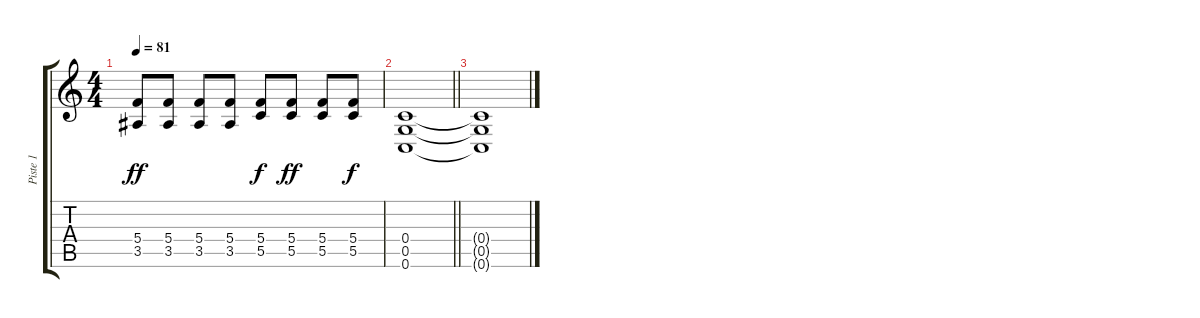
\track ("Piste 1" "Piste 1") {instrument acousticguitarsteel}
\staff {score tabs}
\tuning (E4 C4 G3 C3 G2 C2) {hide}
\ts (4 4)
\tempo 81
\clef g2
\ks c
(5.4 3.5).8{dy ff} (5.4 3.5).8 (5.4 3.5).8 (5.4 3.5).8 (5.4 5.5).8{dy f} (5.4 5.5).8{dy ff} (5.4 5.5).8 (5.4 5.5).8{dy f} |
\barLineRight lightlight
(0.4 0.5 0.6).1 |
(0.4{t} 0.5{t} 0.6{t}).1
